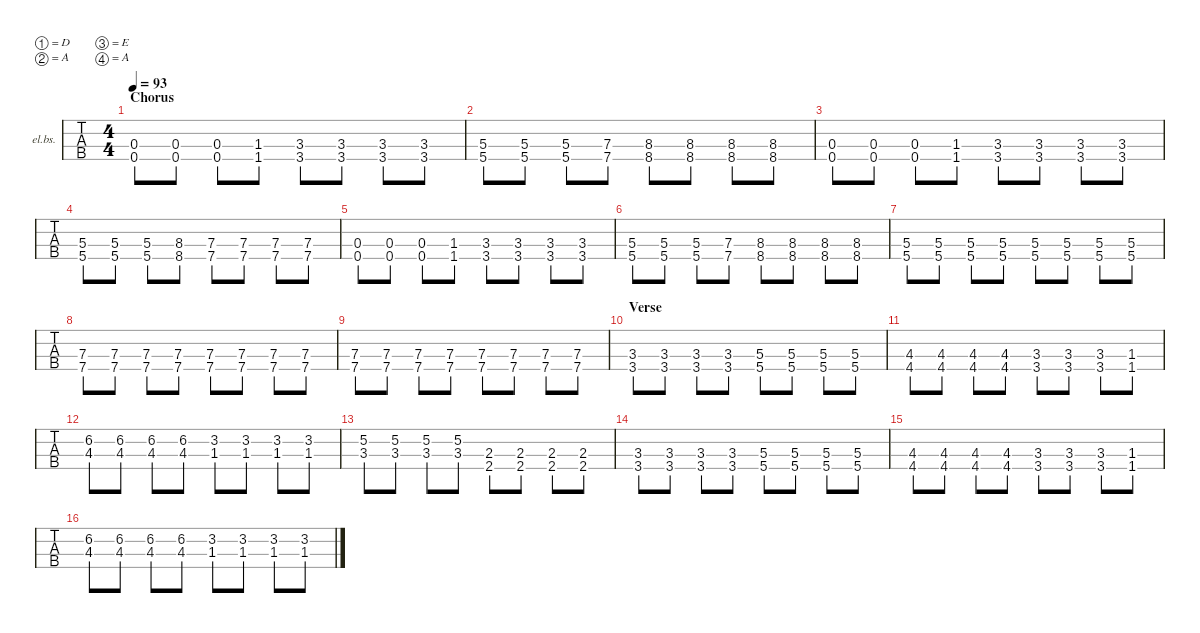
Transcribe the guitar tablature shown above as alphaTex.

\defaultSystemsLayout 4
\hideDynamics
\bracketExtendMode nobrackets
\firstSystemTrackNameOrientation horizontal
\otherSystemsTrackNameOrientation horizontal
\track ("Electric Bass" "el.bs.") {instrument electricbassfinger}
\staff {tabs}
\tuning (D3 A2 E2 A1)
\ts (4 4)
\section ("" "Chorus")
\scale
1.09129
\tempo 93
\accidentals auto
\clef f4
\ottava regular
\simile none
\ks c
(0.3 0.4).8{dy f} (0.3 0.4).8 (0.3 0.4).8 (1.3 1.4{acc #}).8 (3.3 3.4).8 (3.3 3.4).8 (3.3 3.4).8 (3.3 3.4).8 |
\scale
0.969568 (5.3 5.4).8 (5.3 5.4).8 (5.3 5.4).8 (7.3 7.4).8 (8.3 8.4).8 (8.3 8.4).8 (8.3 8.4).8 (8.3 8.4).8 |
\scale
0.969568 (0.3 0.4).8 (0.3 0.4).8 (0.3 0.4).8 (1.3 1.4{acc #}).8 (3.3 3.4).8 (3.3 3.4).8 (3.3 3.4).8 (3.3 3.4).8 |
\scale
0.969568 (5.3 5.4).8 (5.3 5.4).8 (5.3 5.4).8 (8.3 8.4).8 (7.3 7.4).8 (7.3 7.4).8 (7.3 7.4).8 (7.3 7.4).8 |
\scale
1.09129 (0.3 0.4).8 (0.3 0.4).8 (0.3 0.4).8 (1.3 1.4{acc #}).8 (3.3 3.4).8 (3.3 3.4).8 (3.3 3.4).8 (3.3 3.4).8 |
\scale
0.969568 (5.3 5.4).8 (5.3 5.4).8 (5.3 5.4).8 (7.3 7.4).8 (8.3 8.4).8 (8.3 8.4).8 (8.3 8.4).8 (8.3 8.4).8 |
\scale
0.969568 (5.3 5.4).8 (5.3 5.4).8 (5.3 5.4).8 (5.3 5.4).8 (5.3 5.4).8 (5.3 5.4).8 (5.3 5.4).8 (5.3 5.4).8 |
\scale
0.969568 (7.3 7.4).8 (7.3 7.4).8 (7.3 7.4).8 (7.3 7.4).8 (7.3 7.4).8 (7.3 7.4).8 (7.3 7.4).8 (7.3 7.4).8 |
\scale
1.11235 (7.3 7.4).8 (7.3 7.4).8 (7.3 7.4).8 (7.3 7.4).8 (7.3 7.4).8 (7.3 7.4).8 (7.3 7.4).8 (7.3 7.4).8 |
\section ("" "Verse")
\scale
0.990621 (3.3 3.4).8 (3.3 3.4).8 (3.3 3.4).8 (3.3 3.4).8 (5.3 5.4).8 (5.3 5.4).8 (5.3 5.4).8 (5.3 5.4).8 |
\scale
0.948516 (4.3{acc #} 4.4{acc #}).8 (4.3{acc #} 4.4{acc #}).8 (4.3{acc #} 4.4{acc #}).8 (4.3{acc #} 4.4{acc #}).8 (3.3 3.4).8 (3.3 3.4).8 (3.3 3.4).8 (1.3 1.4{acc #}).8 |
\scale
0.948516 (6.2{acc #} 4.3{acc #}).8 (6.2{acc #} 4.3{acc #}).8 (6.2{acc #} 4.3{acc #}).8 (6.2{acc #} 4.3{acc #}).8 (3.2 1.3).8 (3.2 1.3).8 (3.2 1.3).8 (3.2 1.3).8 |
\scale
1.11235 (5.2 3.3).8 (5.2 3.3).8 (5.2 3.3).8 (5.2 3.3).8 (2.3{acc #} 2.4).8 (2.3{acc #} 2.4).8 (2.3{acc #} 2.4).8 (2.3{acc #} 2.4).8 |
\scale
0.990621 (3.3 3.4).8 (3.3 3.4).8 (3.3 3.4).8 (3.3 3.4).8 (5.3 5.4).8 (5.3 5.4).8 (5.3 5.4).8 (5.3 5.4).8 |
\scale
0.948516 (4.3{acc #} 4.4{acc #}).8 (4.3{acc #} 4.4{acc #}).8 (4.3{acc #} 4.4{acc #}).8 (4.3{acc #} 4.4{acc #}).8 (3.3 3.4).8 (3.3 3.4).8 (3.3 3.4).8 (1.3 1.4{acc #}).8 |
\scale
0.948516 (6.2{acc #} 4.3{acc #}).8 (6.2{acc #} 4.3{acc #}).8 (6.2{acc #} 4.3{acc #}).8 (6.2{acc #} 4.3{acc #}).8 (3.2 1.3).8 (3.2 1.3).8 (3.2 1.3).8 (3.2 1.3).8
